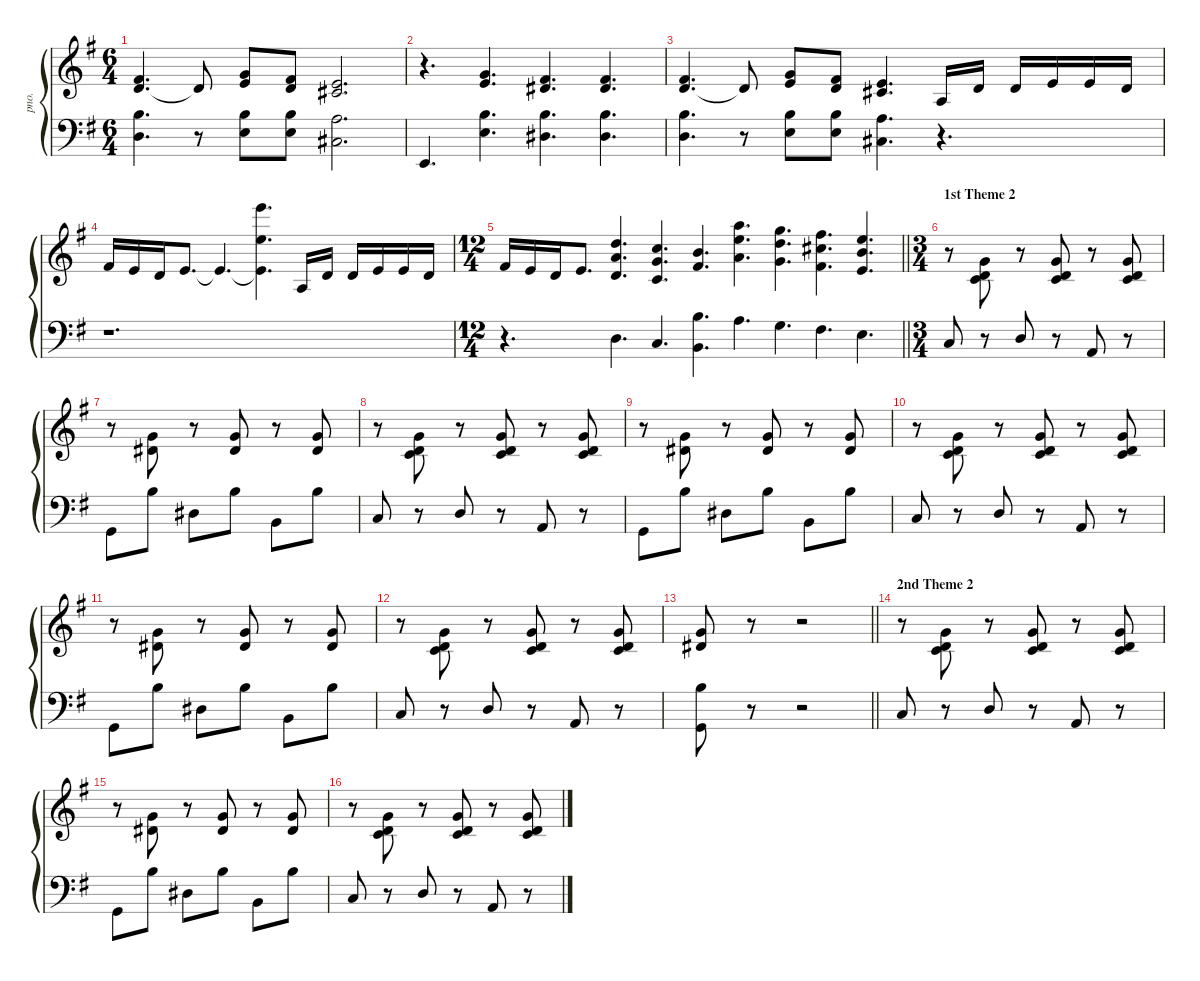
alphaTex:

\defaultSystemsLayout 4
\hideDynamics
\bracketExtendMode groupsimilarinstruments
\otherSystemsTrackNameOrientation horizontal
\track ("Piano" "pno.") {defaultSystemsLayout 4 instrument electricgrandpiano}
\staff {score}
\tuning (E4 B3 G3 D3 A2 E2)
\ts (6 4)
\tempo (120 hide)
\clef g2
\ks eminor
(7.2{acc #} 7.3{acc forcenatural}).4{d dy f beam Up} 7.3{t acc forcenatural}.8{beam Up} (8.2{acc forcenatural} 9.3{acc forcenatural}).8{beam Up} (11.3{acc #} 12.4{acc forcenatural}).8{beam Up} (5.2{acc forcenatural} 6.3{acc #}).2{d beam Up} |
r.4{d beam Down} (8.2{acc forcenatural} 9.3{acc forcenatural}).4{d beam Up} (7.2{acc #} 8.3{acc #}).4{d beam Up} (7.2{acc #} 8.3{acc #}).4{d beam Up} |
(7.2{acc #} 7.3{acc forcenatural}).4{d beam Up} 7.3{t acc forcenatural}.8{beam Up} (8.2{acc forcenatural} 9.3{acc forcenatural}).8{beam Up} (11.3{acc #} 12.4{acc forcenatural}).8{beam Up} (5.2{acc forcenatural} 6.3{acc #}).4{d beam Up} 2.3{acc forcenatural}.16{beam Up} 3.2{acc forcenatural}.16{beam Up} 3.2{acc forcenatural}.16{beam Up} 5.2{acc forcenatural}.16{beam Up} 5.2{acc forcenatural}.16{beam Up} 7.3{acc forcenatural}.16{beam Up} |
7.2{acc #}.16{beam Up} 5.2{acc forcenatural}.16{beam Up} 3.2{acc forcenatural}.16{beam Up} 0.1{acc forcenatural}.8{d beam Up} 0.1{t acc forcenatural}.4{d beam Up} (29.2{acc forcenatural} 0.1{t acc forcenatural} 26.4{acc forcenatural}).4{d beam Down} 2.3{acc forcenatural}.16{beam Up} 3.2{acc forcenatural}.16{beam Up} 3.2{acc forcenatural}.16{beam Up} 5.2{acc forcenatural}.16{beam Up} 5.2{acc forcenatural}.16{beam Up} 7.3{acc forcenatural}.16{beam Up} |
\ts (12 4)
\beaming (8 6 6)
\barLineRight lightlight
7.2{acc #}.16{beam Up} 5.2{acc forcenatural}.16{beam Up} 3.2{acc forcenatural}.16{beam Up} 5.2{acc forcenatural}.8{d beam Up} (10.1{acc forcenatural} 10.2{acc forcenatural} 7.3{acc forcenatural}).4{d beam Up} (8.1{acc forcenatural} 8.2{acc forcenatural} 5.3{acc forcenatural}).4{d beam Up} (7.1{acc forcenatural} 7.2{acc #}).4{d beam Up} (17.1{acc forcenatural} 17.2{acc forcenatural} 14.3{acc forcenatural}).4{d beam Down} (15.1{acc forcenatural} 15.2{acc forcenatural} 12.3{acc forcenatural}).4{d beam Down} (14.1{acc #} 14.2{acc #} 11.3{acc #}).4{d beam Down} (12.1{acc forcenatural} 12.2{acc forcenatural} 9.3{acc forcenatural}).4{d beam Up} |
\ts (3 4)
\beaming (8 2 2 2)
\section ("" "1st Theme 2")
r.8{beam Down} (3.1{acc forcenatural} 3.2{acc forcenatural} 5.3{acc forcenatural}).8{beam Up} r.8{beam Up} (3.1{acc forcenatural} 3.2{acc forcenatural} 5.3{acc forcenatural}).8{beam Up} r.8{beam Up} (3.1{acc forcenatural} 3.2{acc forcenatural} 5.3{acc forcenatural}).8{beam Up} |
r.8{beam Down} (8.2{acc forcenatural} 8.3{acc #}).8{beam Up} r.8{beam Up} (8.2{acc forcenatural} 8.3{acc #}).8{beam Up} r.8{beam Up} (8.2{acc forcenatural} 8.3{acc #}).8{beam Up} |
r.8{beam Down} (3.1{acc forcenatural} 3.2{acc forcenatural} 5.3{acc forcenatural}).8{beam Up} r.8{beam Up} (3.1{acc forcenatural} 3.2{acc forcenatural} 5.3{acc forcenatural}).8{beam Up} r.8{beam Up} (3.1{acc forcenatural} 3.2{acc forcenatural} 5.3{acc forcenatural}).8{beam Up} |
r.8{beam Down} (8.2{acc forcenatural} 8.3{acc #}).8{beam Up} r.8{beam Up} (8.2{acc forcenatural} 8.3{acc #}).8{beam Up} r.8{beam Up} (8.2{acc forcenatural} 8.3{acc #}).8{beam Up} |
r.8{beam Down} (3.1{acc forcenatural} 3.2{acc forcenatural} 5.3{acc forcenatural}).8{beam Up} r.8{beam Up} (3.1{acc forcenatural} 3.2{acc forcenatural} 5.3{acc forcenatural}).8{beam Up} r.8{beam Up} (3.1{acc forcenatural} 3.2{acc forcenatural} 5.3{acc forcenatural}).8{beam Up} |
r.8{beam Down} (8.2{acc forcenatural} 8.3{acc #}).8{beam Up} r.8{beam Up} (8.2{acc forcenatural} 8.3{acc #}).8{beam Up} r.8{beam Up} (8.2{acc forcenatural} 8.3{acc #}).8{beam Up} |
r.8{beam Down} (3.1{acc forcenatural} 3.2{acc forcenatural} 5.3{acc forcenatural}).8{beam Up} r.8{beam Up} (3.1{acc forcenatural} 3.2{acc forcenatural} 5.3{acc forcenatural}).8{beam Up} r.8{beam Up} (3.1{acc forcenatural} 3.2{acc forcenatural} 5.3{acc forcenatural}).8{beam Up} |
\barLineRight lightlight
(3.1{acc forcenatural} 4.2{acc #}).8{beam Up} r.8{beam Up} r.2{beam Up} |
\section ("" "2nd Theme 2")
r.8{beam Down} (3.1{acc forcenatural} 3.2{acc forcenatural} 5.3{acc forcenatural}).8{beam Up} r.8{beam Up} (3.1{acc forcenatural} 3.2{acc forcenatural} 5.3{acc forcenatural}).8{beam Up} r.8{beam Up} (3.1{acc forcenatural} 3.2{acc forcenatural} 5.3{acc forcenatural}).8{beam Up} |
r.8{beam Down} (8.2{acc forcenatural} 8.3{acc #}).8{beam Up} r.8{beam Up} (8.2{acc forcenatural} 8.3{acc #}).8{beam Up} r.8{beam Up} (8.2{acc forcenatural} 8.3{acc #}).8{beam Up} |
r.8{beam Down} (3.1{acc forcenatural} 3.2{acc forcenatural} 5.3{acc forcenatural}).8{beam Up} r.8{beam Up} (3.1{acc forcenatural} 3.2{acc forcenatural} 5.3{acc forcenatural}).8{beam Up} r.8{beam Up} (3.1{acc forcenatural} 3.2{acc forcenatural} 5.3{acc forcenatural}).8{beam Up}
\staff {score}
\tuning (G2 D2 A1 E1 B0)
\clef f4
\ottava regular
\simile none
\ks eminor
(16.1{acc forcenatural} 17.3{acc forcenatural}).4{d dy f beam Down} r.8{beam Down} (16.1{acc forcenatural} 14.2{acc forcenatural}).8{beam Down} (16.1{acc forcenatural} 14.2{acc forcenatural}).8{beam Down} (14.1{acc forcenatural} 11.2{acc #}).2{d beam Down} |
12.4{acc forcenatural}.4{d beam Up} (16.1{acc forcenatural} 14.2{acc forcenatural}).4{d beam Down} (16.1{acc forcenatural} 13.2{acc #}).4{d beam Down} (16.1{acc forcenatural} 13.2{acc #}).4{d beam Down} |
(16.1{acc forcenatural} 17.3{acc forcenatural}).4{d beam Down} r.8{beam Down} (16.1{acc forcenatural} 14.2{acc forcenatural}).8{beam Down} (16.1{acc forcenatural} 14.2{acc forcenatural}).8{beam Down} (14.1{acc forcenatural} 11.2{acc #}).4{d beam Down} r.4{d beam Down} |
r.1{d beam Down} |
\barLineRight lightlight
r.4{d beam Down} 7.1{acc forcenatural}.4{d beam Down} 10.2{acc forcenatural}.4{d beam Up} (16.1{acc forcenatural} 14.3{acc forcenatural}).4{d beam Down} 14.1{acc forcenatural}.4{d beam Down} 12.1{acc forcenatural}.4{d beam Down} 11.1{acc #}.4{d beam Down} 9.1{acc forcenatural}.4{d beam Down} |
5.1{acc forcenatural}.8{beam Up} r.8{beam Up} 7.1{acc forcenatural}.8{beam Up} r.8{beam Up} 2.1{acc forcenatural}.8{beam Up} r.8{beam Up} |
15.4{acc forcenatural}.8{beam Down} 16.1{acc forcenatural}.8{beam Down} 13.2{acc #}.8{beam Down} 16.1{acc forcenatural}.8{beam Down} 14.3{acc forcenatural}.8{beam Down} 16.1{acc forcenatural}.8{beam Down} |
15.3{acc forcenatural}.8{beam Up} r.8{beam Up} 7.1{acc forcenatural}.8{beam Up} r.8{beam Up} 2.1{acc forcenatural}.8{beam Up} r.8{beam Up} |
15.4{acc forcenatural}.8{beam Down} 16.1{acc forcenatural}.8{beam Down} 13.2{acc #}.8{beam Down} 16.1{acc forcenatural}.8{beam Down} 14.3{acc forcenatural}.8{beam Down} 16.1{acc forcenatural}.8{beam Down} |
15.3{acc forcenatural}.8{beam Up} r.8{beam Up} 7.1{acc forcenatural}.8{beam Up} r.8{beam Up} 2.1{acc forcenatural}.8{beam Up} r.8{beam Up} |
15.4{acc forcenatural}.8{beam Down} 16.1{acc forcenatural}.8{beam Down} 13.2{acc #}.8{beam Down} 16.1{acc forcenatural}.8{beam Down} 14.3{acc forcenatural}.8{beam Down} 16.1{acc forcenatural}.8{beam Down} |
15.3{acc forcenatural}.8{beam Up} r.8{beam Up} 7.1{acc forcenatural}.8{beam Up} r.8{beam Up} 2.1{acc forcenatural}.8{beam Up} r.8{beam Up} |
\barLineRight lightlight
(21.2{acc forcenatural} 0.1{acc forcenatural}).8{beam Down} r.8{beam Down} r.2{beam Down} |
5.1{acc forcenatural}.8{beam Up} r.8{beam Up} 7.1{acc forcenatural}.8{beam Up} r.8{beam Up} 2.1{acc forcenatural}.8{beam Up} r.8{beam Up} |
15.4{acc forcenatural}.8{beam Down} 16.1{acc forcenatural}.8{beam Down} 13.2{acc #}.8{beam Down} 16.1{acc forcenatural}.8{beam Down} 14.3{acc forcenatural}.8{beam Down} 16.1{acc forcenatural}.8{beam Down} |
15.3{acc forcenatural}.8{beam Up} r.8{beam Up} 7.1{acc forcenatural}.8{beam Up} r.8{beam Up} 2.1{acc forcenatural}.8{beam Up} r.8{beam Up}
